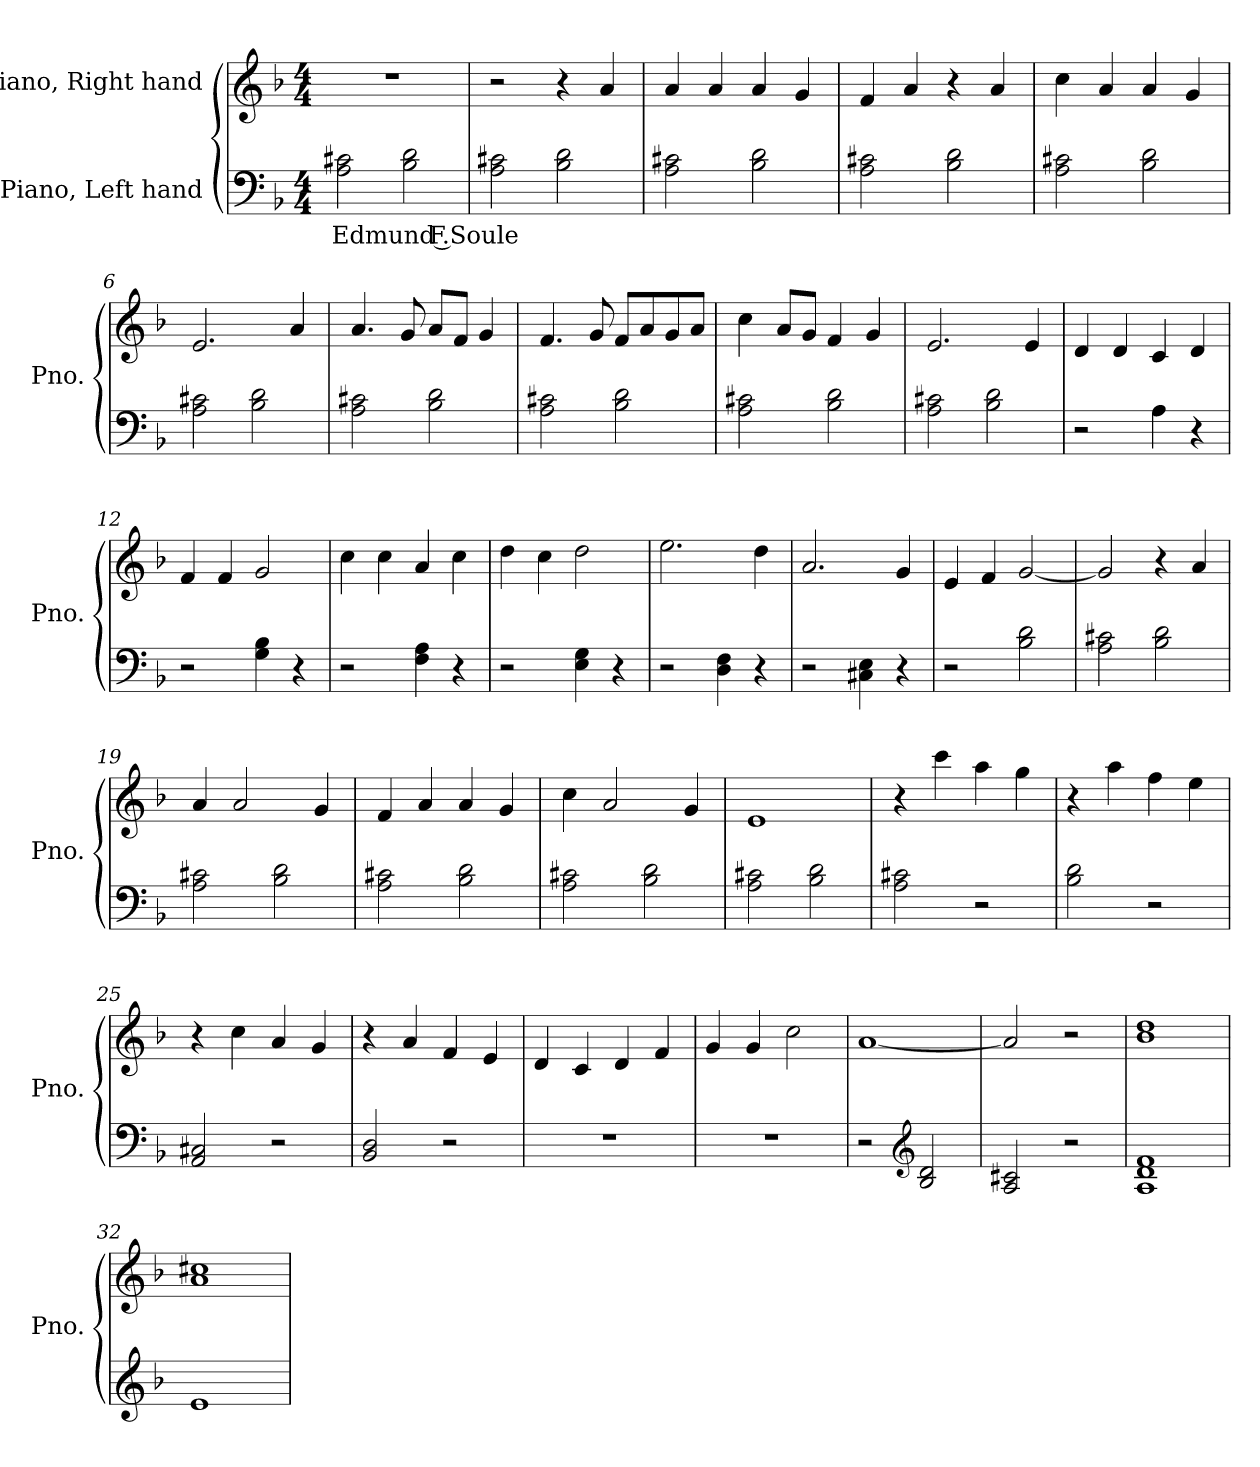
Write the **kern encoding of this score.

**kern	**text	**kern
*part2	*part2	*part1
*staff2	*staff2	*staff1
*I"Piano, Left hand	*	*I"Piano, Right hand
*I'Pno.	*	*I'Pno.
*clefF4	*	*clefG2
*k[b-]	*	*k[b-]
*M4/4	*	*M4/4
*MM120	*	*MM120
=1	=1	=1
!	!LO:LY:b	!
2A\ 2c#X\	Edmund F.Soule	1r
2B-\ 2d\	.	.
=2	=2	=2
2A\ 2c#X\	.	2r
2B-\ 2d\	.	4r
.	.	4a/
=3	=3	=3
2A\ 2c#X\	.	4a/
.	.	4a/
2B-\ 2d\	.	4a/
.	.	4g/
=4	=4	=4
2A\ 2c#X\	.	4f/
.	.	4a/
2B-\ 2d\	.	4r
.	.	4a/
=5	=5	=5
2A\ 2c#X\	.	4cc\
.	.	4a/
2B-\ 2d\	.	4a/
.	.	4g/
=6	=6	=6
2A\ 2c#X\	.	2.e/
2B-\ 2d\	.	.
.	.	4a/
!!LO:LB:g=z
=7	=7	=7
2A\ 2c#X\	.	4.a/
.	.	8g/
2B-\ 2d\	.	8a/L
.	.	8f/J
.	.	4g/
=8	=8	=8
2A\ 2c#X\	.	4.f/
.	.	8g/
2B-\ 2d\	.	8f/L
.	.	8a/
.	.	8g/
.	.	8a/J
=9	=9	=9
2A\ 2c#X\	.	4cc\
.	.	8a/L
.	.	8g/J
2B-\ 2d\	.	4f/
.	.	4g/
=10	=10	=10
2A\ 2c#X\	.	2.e/
2B-\ 2d\	.	.
.	.	4e/
=11	=11	=11
2r	.	4d/
.	.	4d/
4A\	.	4c/
4r	.	4d/
=12	=12	=12
2r	.	4f/
.	.	4f/
4G\ 4B-\	.	2g/
4r	.	.
=13	=13	=13
2r	.	4cc\
.	.	4cc\
4F\ 4A\	.	4a/
4r	.	4cc\
!!LO:LB:g=z
=14	=14	=14
2r	.	4dd\
.	.	4cc\
4E\ 4G\	.	2dd\
4r	.	.
=15	=15	=15
2r	.	2.ee\
4D\ 4F\	.	.
4r	.	4dd\
=16	=16	=16
2r	.	2.a/
4C#X\ 4E\	.	.
4r	.	4g/
=17	=17	=17
2r	.	4e/
.	.	4f/
2B-\ 2d\	.	[2g/
=18	=18	=18
2A\ 2c#X\	.	2g/]
2B-\ 2d\	.	4r
.	.	4a/
=19	=19	=19
2A\ 2c#X\	.	4a/
.	.	2a/
2B-\ 2d\	.	.
.	.	4g/
=20	=20	=20
2A\ 2c#X\	.	4f/
.	.	4a/
2B-\ 2d\	.	4a/
.	.	4g/
=21	=21	=21
2A\ 2c#X\	.	4cc\
.	.	2a/
2B-\ 2d\	.	.
.	.	4g/
=22	=22	=22
2A\ 2c#X\	.	1e
2B-\ 2d\	.	.
!!LO:LB:g=z
=23	=23	=23
2A\ 2c#X\	.	4r
.	.	4ccc\
2r	.	4aa\
.	.	4gg\
=24	=24	=24
2B-\ 2d\	.	4r
.	.	4aa\
2r	.	4ff\
.	.	4ee\
=25	=25	=25
2AA/ 2C#X/	.	4r
.	.	4cc\
2r	.	4a/
.	.	4g/
=26	=26	=26
2BB-/ 2D/	.	4r
.	.	4a/
2r	.	4f/
.	.	4e/
=27	=27	=27
1r	.	4d/
.	.	4c/
.	.	4d/
.	.	4f/
=28	=28	=28
1r	.	4g/
.	.	4g/
.	.	2cc\
=29	=29	=29
2r	.	[1a
*clefG2	*	*
2B-/ 2d/	.	.
=30	=30	=30
2A/ 2c#X/	.	2a/]
2r	.	2r
=31	=31	=31
1A 1d 1f	.	1b- 1dd
=32	=32	=32
1e	.	1a 1cc#X
=	=	=
*-	*-	*-
